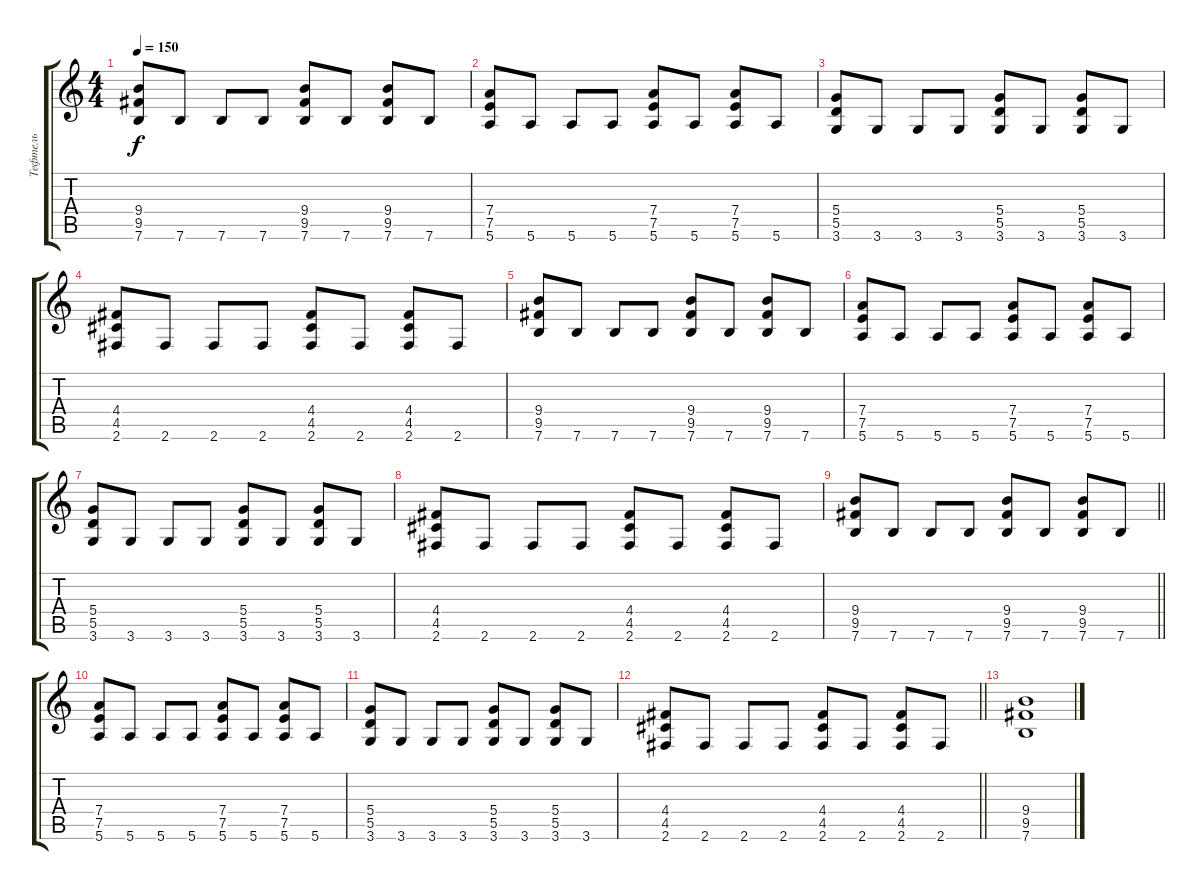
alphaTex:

\track ("Тефтель" "Тефтель") {instrument distortionguitar}
\staff {score tabs}
\tuning (E4 B3 G3 D3 A2 E2) {hide}
\ts (4 4)
\tempo 150
\clef g2
\ks c
(9.4 9.5 7.6).8{dy f} 7.6.8 7.6.8 7.6.8 (9.4 9.5 7.6).8 7.6.8 (9.4 9.5 7.6).8 7.6.8 |
(7.4 7.5 5.6).8 5.6.8 5.6.8 5.6.8 (7.4 7.5 5.6).8 5.6.8 (7.4 7.5 5.6).8 5.6.8 |
(5.4 5.5 3.6).8 3.6.8 3.6.8 3.6.8 (5.4 5.5 3.6).8 3.6.8 (5.4 5.5 3.6).8 3.6.8 |
(4.4 4.5 2.6).8 2.6.8 2.6.8 2.6.8 (4.4 4.5 2.6).8 2.6.8 (4.4 4.5 2.6).8 2.6.8 |
(9.4 9.5 7.6).8 7.6.8 7.6.8 7.6.8 (9.4 9.5 7.6).8 7.6.8 (9.4 9.5 7.6).8 7.6.8 |
(7.4 7.5 5.6).8 5.6.8 5.6.8 5.6.8 (7.4 7.5 5.6).8 5.6.8 (7.4 7.5 5.6).8 5.6.8 |
(5.4 5.5 3.6).8 3.6.8 3.6.8 3.6.8 (5.4 5.5 3.6).8 3.6.8 (5.4 5.5 3.6).8 3.6.8 |
(4.4 4.5 2.6).8 2.6.8 2.6.8 2.6.8 (4.4 4.5 2.6).8 2.6.8 (4.4 4.5 2.6).8 2.6.8 |
\barLineRight lightlight
(9.4 9.5 7.6).8 7.6.8 7.6.8 7.6.8 (9.4 9.5 7.6).8 7.6.8 (9.4 9.5 7.6).8 7.6.8 |
(7.4 7.5 5.6).8 5.6.8 5.6.8 5.6.8 (7.4 7.5 5.6).8 5.6.8 (7.4 7.5 5.6).8 5.6.8 |
(5.4 5.5 3.6).8 3.6.8 3.6.8 3.6.8 (5.4 5.5 3.6).8 3.6.8 (5.4 5.5 3.6).8 3.6.8 |
\barLineRight lightlight
(4.4 4.5 2.6).8 2.6.8 2.6.8 2.6.8 (4.4 4.5 2.6).8 2.6.8 (4.4 4.5 2.6).8 2.6.8 |
(9.4 9.5 7.6).1
